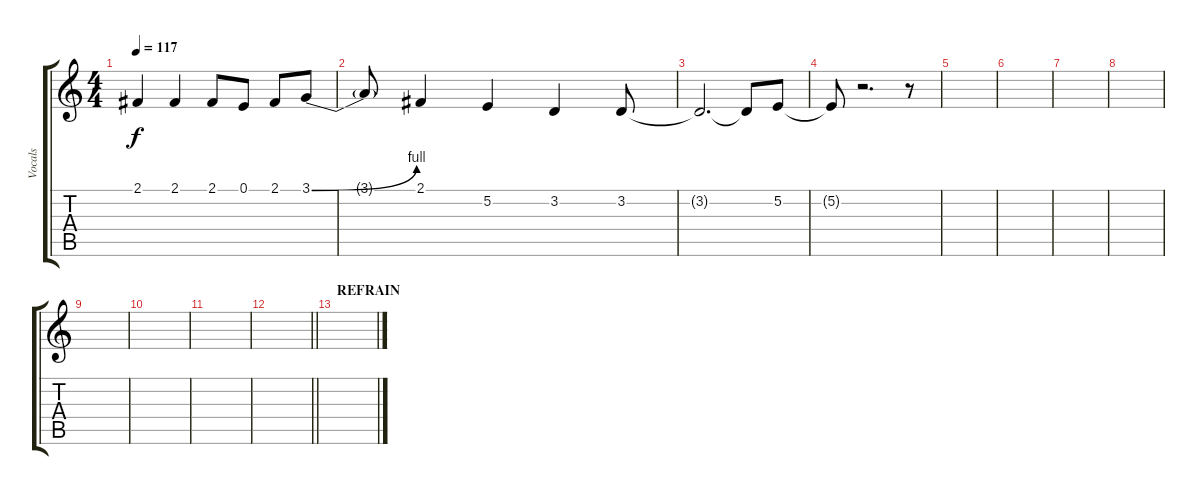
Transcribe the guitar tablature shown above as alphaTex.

\track ("Vocals" "Vocals") {instrument acousticgrandpiano}
\staff {score tabs}
\tuning (E4 B3 G3 D3 A2 E2) {hide}
\ts (4 4)
\tempo 117
\clef g2
\ks c
2.1.4{dy f} 2.1.4 2.1.8 0.1.8 2.1.8 3.1{be (bend 0 0 60 4)}.8 |
3.1{t}.8 2.1.4 5.2.4 3.2.4 3.2.8 |
3.2{t}.2{d} 3.2{t}.8 5.2.8 |
5.2{t}.8 r.2{d} r.8 |
|
|
|
|
|
|
|
\barLineRight lightlight
|
\section ("" "REFRAIN")
